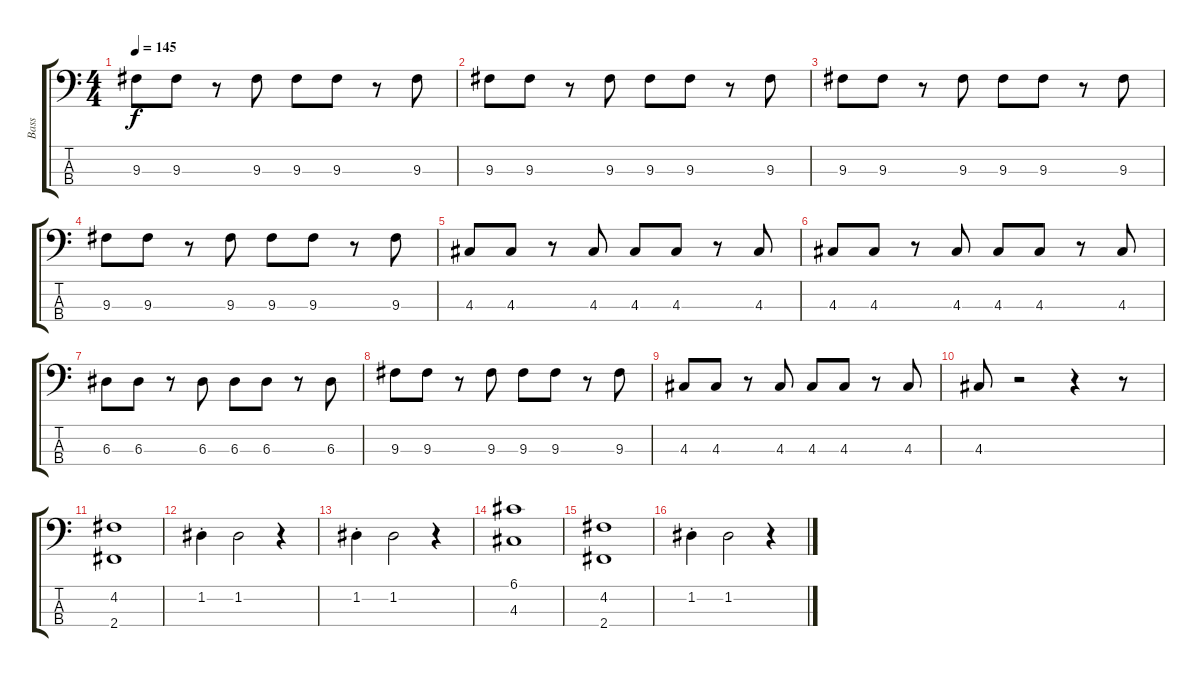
\track ("Bass" "Bass") {instrument electricbassfinger}
\staff {score tabs}
\tuning (G2 D2 A1 E1) {hide}
\ts (4 4)
\tempo 145
\clef f4
\ks c
9.3.8{dy f} 9.3.8 r.8 9.3.8 9.3.8 9.3.8 r.8 9.3.8 |
9.3.8 9.3.8 r.8 9.3.8 9.3.8 9.3.8 r.8 9.3.8 |
9.3.8 9.3.8 r.8 9.3.8 9.3.8 9.3.8 r.8 9.3.8 |
9.3.8 9.3.8 r.8 9.3.8 9.3.8 9.3.8 r.8 9.3.8 |
4.3.8 4.3.8 r.8 4.3.8 4.3.8 4.3.8 r.8 4.3.8 |
4.3.8 4.3.8 r.8 4.3.8 4.3.8 4.3.8 r.8 4.3.8 |
6.3.8 6.3.8 r.8 6.3.8 6.3.8 6.3.8 r.8 6.3.8 |
9.3.8 9.3.8 r.8 9.3.8 9.3.8 9.3.8 r.8 9.3.8 |
4.3.8 4.3.8 r.8 4.3.8 4.3.8 4.3.8 r.8 4.3.8 |
4.3.8 r.2 r.4 r.8 |
(4.2 2.4).1 |
1.2{st}.4 1.2.2 r.4 |
1.2{st}.4 1.2.2 r.4 |
(6.1 4.3).1 |
(4.2 2.4).1 |
1.2{st}.4 1.2.2 r.4
